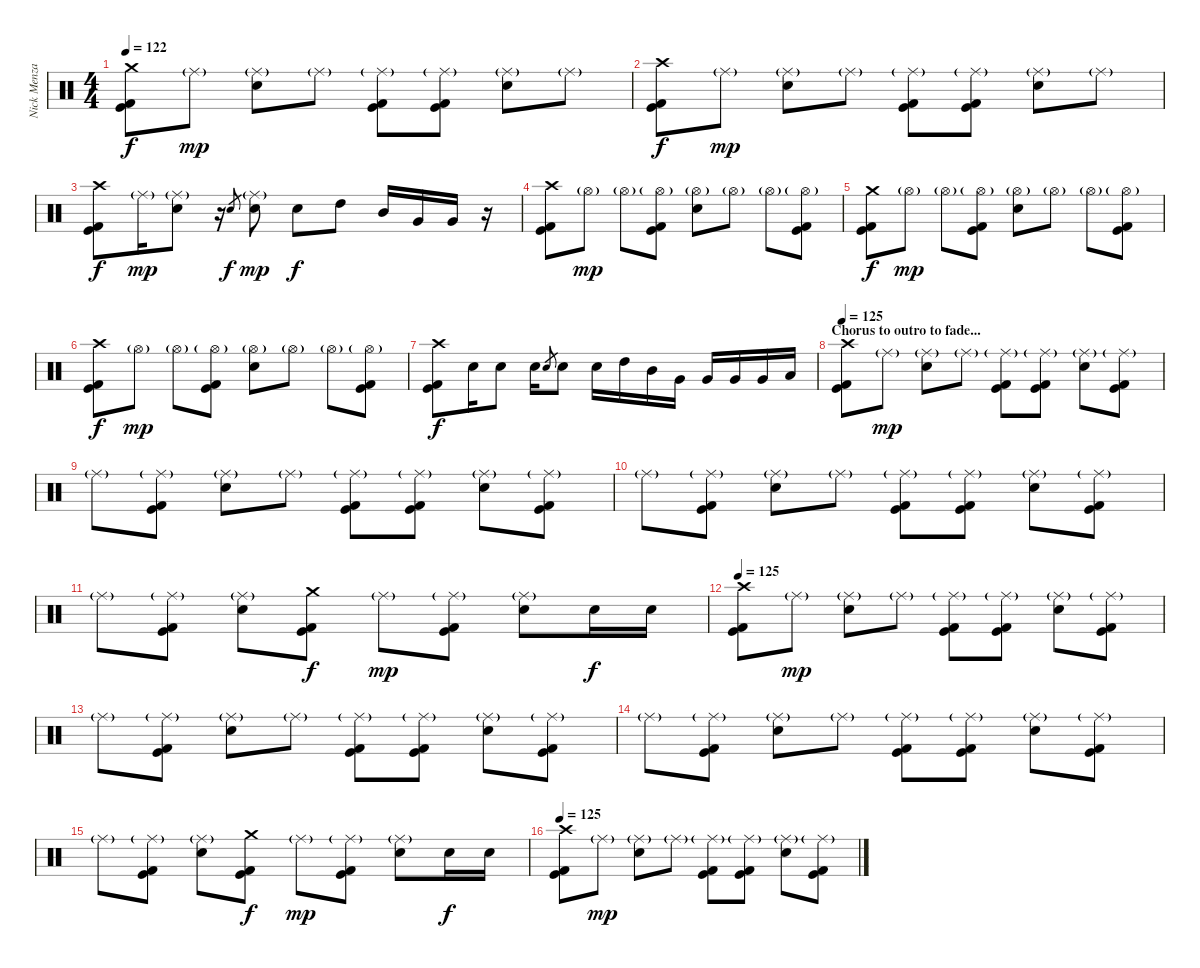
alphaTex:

\track ("Nick Menza" "Nick Menza") {instrument percussion}
\staff {score}
\articulation defaults
\ts (4 4)
\tempo 122
\clef neutral
\ks c
("Crash medium (hit)" "Kick (hit)" "Kick (hit) 2").8{dy f} "Ride (middle)"{g}.8{dy mp} ("Ride (middle)"{g} "Electric Snare (hit)").8 "Ride (middle)"{g}.8 ("Ride (middle)"{g} "Kick (hit)" "Kick (hit) 2").8 ("Ride (middle)"{g} "Kick (hit)" "Kick (hit) 2").8 ("Ride (middle)"{g} "Electric Snare (hit)").8 "Ride (middle)"{g}.8 |
("Crash high (hit)" "Kick (hit)" "Kick (hit) 2").8{dy f} "Ride (middle)"{g}.8{dy mp} ("Ride (middle)"{g} "Electric Snare (hit)").8 "Ride (middle)"{g}.8 ("Ride (middle)"{g} "Kick (hit)" "Kick (hit) 2").8 ("Ride (middle)"{g} "Kick (hit)" "Kick (hit) 2").8 ("Ride (middle)"{g} "Electric Snare (hit)").8 "Ride (middle)"{g}.8 |
("Crash high (hit)" "Kick (hit)" "Kick (hit) 2").8{dy f} "Ride (middle)"{g}.16{dy mp} ("Ride (middle)"{g} "Electric Snare (hit)").8 r.16 "Electric Snare (hit)".8{gr dy f} ("Ride (middle)"{g} "Electric Snare (hit)").8{dy mp} "Electric Snare (hit)".8{dy f} "High Tom (hit)".8 "Mid Tom (hit)".16 "Very Low Tom (hit)".16 "Very Low Tom (hit)".16 r.16 |
("Crash high (hit)" "Kick (hit)" "Kick (hit) 2").8 "Hi-Hat (open)"{g}.8{dy mp} "Hi-Hat (open)"{g}.8 ("Hi-Hat (open)"{g} "Kick (hit)" "Kick (hit) 2").8 ("Hi-Hat (open)"{g} "Electric Snare (hit)").8 "Hi-Hat (open)"{g}.8 "Hi-Hat (open)"{g}.8 ("Hi-Hat (open)"{g} "Kick (hit)" "Kick (hit) 2").8 |
("Crash medium (hit)" "Kick (hit)" "Kick (hit) 2").8{dy f} "Hi-Hat (open)"{g}.8{dy mp} "Hi-Hat (open)"{g}.8 ("Hi-Hat (open)"{g} "Kick (hit)" "Kick (hit) 2").8 ("Hi-Hat (open)"{g} "Electric Snare (hit)").8 "Hi-Hat (open)"{g}.8 "Hi-Hat (open)"{g}.8 ("Hi-Hat (open)"{g} "Kick (hit)" "Kick (hit) 2").8 |
("Crash high (hit)" "Kick (hit)" "Kick (hit) 2").8{dy f} "Hi-Hat (open)"{g}.8{dy mp} "Hi-Hat (open)"{g}.8 ("Hi-Hat (open)"{g} "Kick (hit)" "Kick (hit) 2").8 ("Hi-Hat (open)"{g} "Electric Snare (hit)").8 "Hi-Hat (open)"{g}.8 "Hi-Hat (open)"{g}.8 ("Hi-Hat (open)"{g} "Kick (hit)" "Kick (hit) 2").8 |
("Crash high (hit)" "Kick (hit)" "Kick (hit) 2").8{dy f} "Electric Snare (hit)".16 "Electric Snare (hit)".8 "Electric Snare (hit)".16 "Electric Snare (hit)".8{gr} "Electric Snare (hit)".8 "Electric Snare (hit)".16 "High Tom (hit)".16 "Mid Tom (hit)".16 "Very Low Tom (hit)".16 "Very Low Tom (hit)".16 "Very Low Tom (hit)".16 "Very Low Tom (hit)".16 "Low Floor Tom (hit)".16 |
\section ("" "Chorus to outro to fade...")
\tempo 125
("Crash high (hit)" "Kick (hit)" "Kick (hit) 2").8 "Ride (middle)"{g}.8{dy mp} ("Ride (middle)"{g} "Electric Snare (hit)").8 "Ride (middle)"{g}.8 ("Ride (middle)"{g} "Kick (hit)" "Kick (hit) 2").8 ("Ride (middle)"{g} "Kick (hit)" "Kick (hit) 2").8 ("Ride (middle)"{g} "Electric Snare (hit)").8 ("Ride (middle)"{g} "Kick (hit)" "Kick (hit) 2").8 |
"Ride (middle)"{g}.8 ("Ride (middle)"{g} "Kick (hit)" "Kick (hit) 2").8 ("Ride (middle)"{g} "Electric Snare (hit)").8 "Ride (middle)"{g}.8 ("Ride (middle)"{g} "Kick (hit)" "Kick (hit) 2").8 ("Ride (middle)"{g} "Kick (hit)" "Kick (hit) 2").8 ("Ride (middle)"{g} "Electric Snare (hit)").8 ("Ride (middle)"{g} "Kick (hit)" "Kick (hit) 2").8 |
"Ride (middle)"{g}.8 ("Ride (middle)"{g} "Kick (hit)" "Kick (hit) 2").8 ("Ride (middle)"{g} "Electric Snare (hit)").8 "Ride (middle)"{g}.8 ("Ride (middle)"{g} "Kick (hit)" "Kick (hit) 2").8 ("Ride (middle)"{g} "Kick (hit)" "Kick (hit) 2").8 ("Ride (middle)"{g} "Electric Snare (hit)").8 ("Ride (middle)"{g} "Kick (hit)" "Kick (hit) 2").8 |
"Ride (middle)"{g}.8 ("Ride (middle)"{g} "Kick (hit)" "Kick (hit) 2").8 ("Ride (middle)"{g} "Electric Snare (hit)").8 ("Crash medium (hit)" "Kick (hit)" "Kick (hit) 2").8{dy f} "Ride (middle)"{g}.8{dy mp} ("Ride (middle)"{g} "Kick (hit)" "Kick (hit) 2").8 ("Ride (middle)"{g} "Electric Snare (hit)").8 "Electric Snare (hit)".16{dy f} "Electric Snare (hit)".16 |
\tempo 125
("Crash high (hit)" "Kick (hit)" "Kick (hit) 2").8 "Ride (middle)"{g}.8{dy mp} ("Ride (middle)"{g} "Electric Snare (hit)").8 "Ride (middle)"{g}.8 ("Ride (middle)"{g} "Kick (hit)" "Kick (hit) 2").8 ("Ride (middle)"{g} "Kick (hit)" "Kick (hit) 2").8 ("Ride (middle)"{g} "Electric Snare (hit)").8 ("Ride (middle)"{g} "Kick (hit)" "Kick (hit) 2").8 |
"Ride (middle)"{g}.8 ("Ride (middle)"{g} "Kick (hit)" "Kick (hit) 2").8 ("Ride (middle)"{g} "Electric Snare (hit)").8 "Ride (middle)"{g}.8 ("Ride (middle)"{g} "Kick (hit)" "Kick (hit) 2").8 ("Ride (middle)"{g} "Kick (hit)" "Kick (hit) 2").8 ("Ride (middle)"{g} "Electric Snare (hit)").8 ("Ride (middle)"{g} "Kick (hit)" "Kick (hit) 2").8 |
"Ride (middle)"{g}.8 ("Ride (middle)"{g} "Kick (hit)" "Kick (hit) 2").8 ("Ride (middle)"{g} "Electric Snare (hit)").8 "Ride (middle)"{g}.8 ("Ride (middle)"{g} "Kick (hit)" "Kick (hit) 2").8 ("Ride (middle)"{g} "Kick (hit)" "Kick (hit) 2").8 ("Ride (middle)"{g} "Electric Snare (hit)").8 ("Ride (middle)"{g} "Kick (hit)" "Kick (hit) 2").8 |
"Ride (middle)"{g}.8 ("Ride (middle)"{g} "Kick (hit)" "Kick (hit) 2").8 ("Ride (middle)"{g} "Electric Snare (hit)").8 ("Crash medium (hit)" "Kick (hit)" "Kick (hit) 2").8{dy f} "Ride (middle)"{g}.8{dy mp} ("Ride (middle)"{g} "Kick (hit)" "Kick (hit) 2").8 ("Ride (middle)"{g} "Electric Snare (hit)").8 "Electric Snare (hit)".16{dy f} "Electric Snare (hit)".16 |
\tempo 125
("Crash high (hit)" "Kick (hit)" "Kick (hit) 2").8 "Ride (middle)"{g}.8{dy mp} ("Ride (middle)"{g} "Electric Snare (hit)").8 "Ride (middle)"{g}.8 ("Ride (middle)"{g} "Kick (hit)" "Kick (hit) 2").8 ("Ride (middle)"{g} "Kick (hit)" "Kick (hit) 2").8 ("Ride (middle)"{g} "Electric Snare (hit)").8 ("Ride (middle)"{g} "Kick (hit)" "Kick (hit) 2").8
